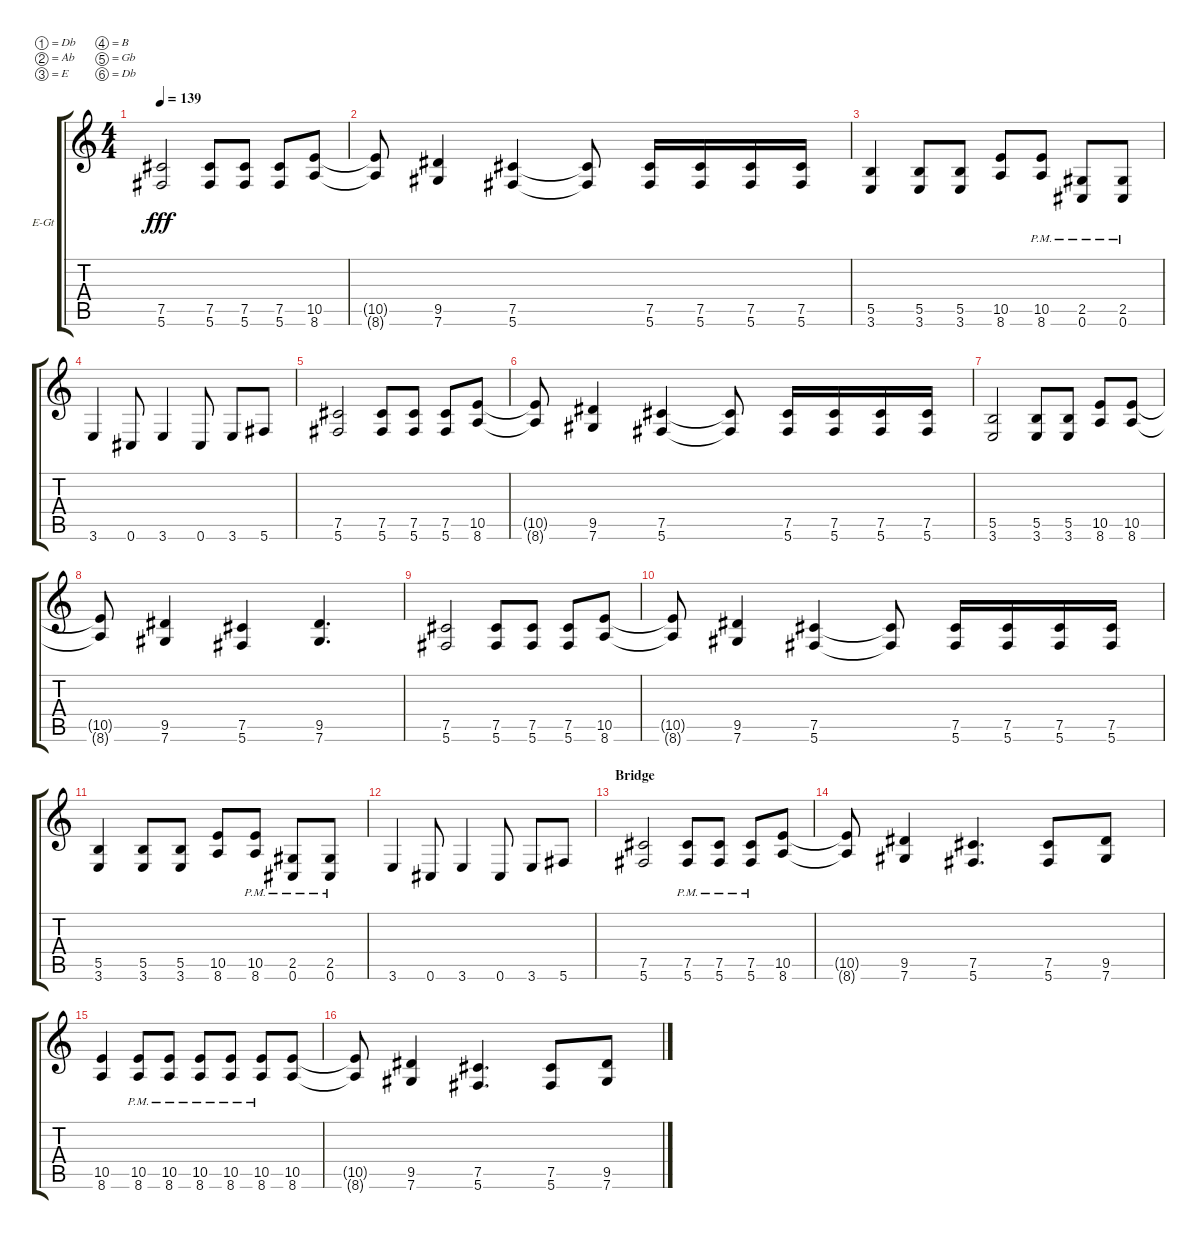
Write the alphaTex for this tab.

\bracketExtendMode groupsimilarinstruments
\firstSystemTrackNameOrientation horizontal
\otherSystemsTrackNameOrientation horizontal
\track ("Electric Guitar" "E-Gt") {instrument distortionguitar}
\staff {score tabs}
\tuning (Db4 Ab3 E3 B2 Gb2 Db2)
\ts (4 4)
\tempo 139
\clef g2
\ks c
(5.6 7.5).2{dy fff} (5.6 7.5).8 (5.6 7.5).8 (5.6 7.5).8 (8.6 10.5).8 |
\scale
0.367959 (8.6{t} 10.5{t}).8 (7.6 9.5).4 (5.6 7.5).4 (5.6{t} 7.5{t}).8 (5.6 7.5).16 (5.6 7.5).16 (5.6 7.5).16 (5.6 7.5).16 |
\scale
0.175637 (3.6 5.5).4 (3.6 5.5).8 (3.6 5.5).8 (8.6 10.5).8 (8.6{pm} 10.5{pm}).8 (0.6{pm} 2.5{pm}).8 (0.6{pm} 2.5{pm}).8 |
\scale
0.455117 3.6.4 0.6.8 3.6.4 0.6.8 3.6.8 5.6.8 |
(5.6 7.5).2 (5.6 7.5).8 (5.6 7.5).8 (5.6 7.5).8 (8.6 10.5).8 |
(8.6{t} 10.5{t}).8 (7.6 9.5).4 (5.6 7.5).4 (5.6{t} 7.5{t}).8 (5.6 7.5).16 (5.6 7.5).16 (5.6 7.5).16 (5.6 7.5).16 |
(3.6 5.5).2 (3.6 5.5).8 (3.6 5.5).8 (8.6 10.5).8 (8.6 10.5).8 |
(8.6{t} 10.5{t}).8 (7.6 9.5).4 (5.6 7.5).4 (7.6 9.5).4{d} |
(5.6 7.5).2 (5.6 7.5).8 (5.6 7.5).8 (5.6 7.5).8 (8.6 10.5).8 |
(8.6{t} 10.5{t}).8 (7.6 9.5).4 (5.6 7.5).4 (5.6{t} 7.5{t}).8 (5.6 7.5).16 (5.6 7.5).16 (5.6 7.5).16 (5.6 7.5).16 |
(3.6 5.5).4 (3.6 5.5).8 (3.6 5.5).8 (8.6 10.5).8 (8.6{pm} 10.5{pm}).8 (0.6{pm} 2.5{pm}).8 (0.6{pm} 2.5{pm}).8 |
3.6.4 0.6.8 3.6.4 0.6.8 3.6.8 5.6.8 |
\section ("" "Bridge")
(5.6 7.5).2 (5.6{pm} 7.5{pm}).8 (5.6{pm} 7.5{pm}).8 (5.6{pm} 7.5{pm}).8 (8.6 10.5).8 |
(8.6{t} 10.5{t}).8 (7.6 9.5).4 (5.6 7.5).4{d} (5.6 7.5).8 (7.6 9.5).8 |
(8.6 10.5).4 (8.6{pm} 10.5{pm}).8 (8.6{pm} 10.5{pm}).8 (8.6{pm} 10.5{pm}).8 (8.6{pm} 10.5{pm}).8 (8.6{pm} 10.5{pm}).8 (8.6 10.5).8 |
(8.6{t} 10.5{t}).8 (7.6 9.5).4 (5.6 7.5).4{d} (5.6 7.5).8 (7.6 9.5).8
